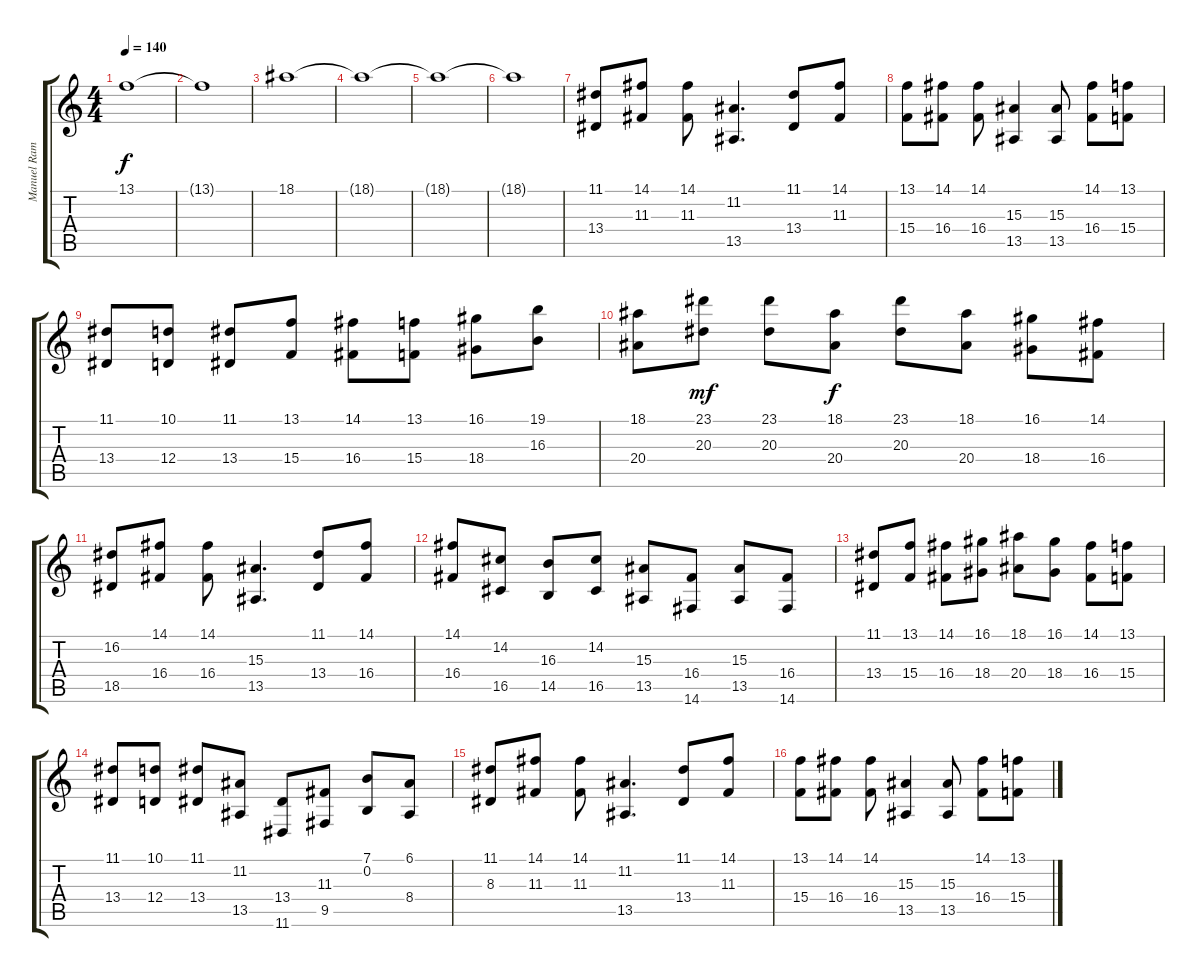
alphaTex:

\track ("Manuel Ramil" "Manuel Ram") {instrument stringensemble1}
\staff {score tabs}
\tuning (E4 B3 G3 D3 A2 E2) {hide}
\ts (4 4)
\tempo 140
\clef g2
\ks c
13.1{t}.1{dy f} |
13.1{t}.1 |
18.1.1 |
18.1{t}.1 |
18.1{t}.1 |
18.1{t}.1 |
(11.1 13.4).8{volume 8} (14.1 11.3).8 (14.1 11.3).8 (11.2 13.5).4{d} (11.1 13.4).8 (14.1 11.3).8 |
(13.1 15.4).8 (14.1 16.4).8 (14.1 16.4).8 (15.3 13.5).4 (15.3 13.5).8 (14.1 16.4).8 (13.1 15.4).8 |
(11.1 13.4).8 (10.1 12.4).8 (11.1 13.4).8 (13.1 15.4).8 (14.1 16.4).8 (13.1 15.4).8 (16.1 18.4).8 (19.1 16.3).8 |
(18.1 20.4).8 (23.1 20.3).8{dy mf} (23.1 20.3).8 (18.1 20.4).8{dy f} (23.1 20.3).8 (18.1 20.4).8 (16.1 18.4).8 (14.1 16.4).8 |
(16.2 18.5).8 (14.1 16.4).8 (14.1 16.4).8 (15.3 13.5).4{d} (11.1 13.4).8 (14.1 16.4).8 |
(14.1 16.4).8 (14.2 16.5).8 (16.3 14.5).8 (14.2 16.5).8 (15.3 13.5).8 (16.4 14.6).8 (15.3 13.5).8 (16.4 14.6).8 |
(11.1 13.4).8 (13.1 15.4).8 (14.1 16.4).8 (16.1 18.4).8 (18.1 20.4).8 (16.1 18.4).8 (14.1 16.4).8 (13.1 15.4).8 |
(11.1 13.4).8 (10.1 12.4).8 (11.1 13.4).8 (11.2 13.5).8 (13.4 11.6).8 (11.3 9.5).8 (7.1 0.2).8 (6.1 8.4).8 |
(11.1 8.3).8 (14.1 11.3).8 (14.1 11.3).8 (11.2 13.5).4{d} (11.1 13.4).8 (14.1 11.3).8 |
(13.1 15.4).8 (14.1 16.4).8 (14.1 16.4).8 (15.3 13.5).4 (15.3 13.5).8 (14.1 16.4).8 (13.1 15.4).8
